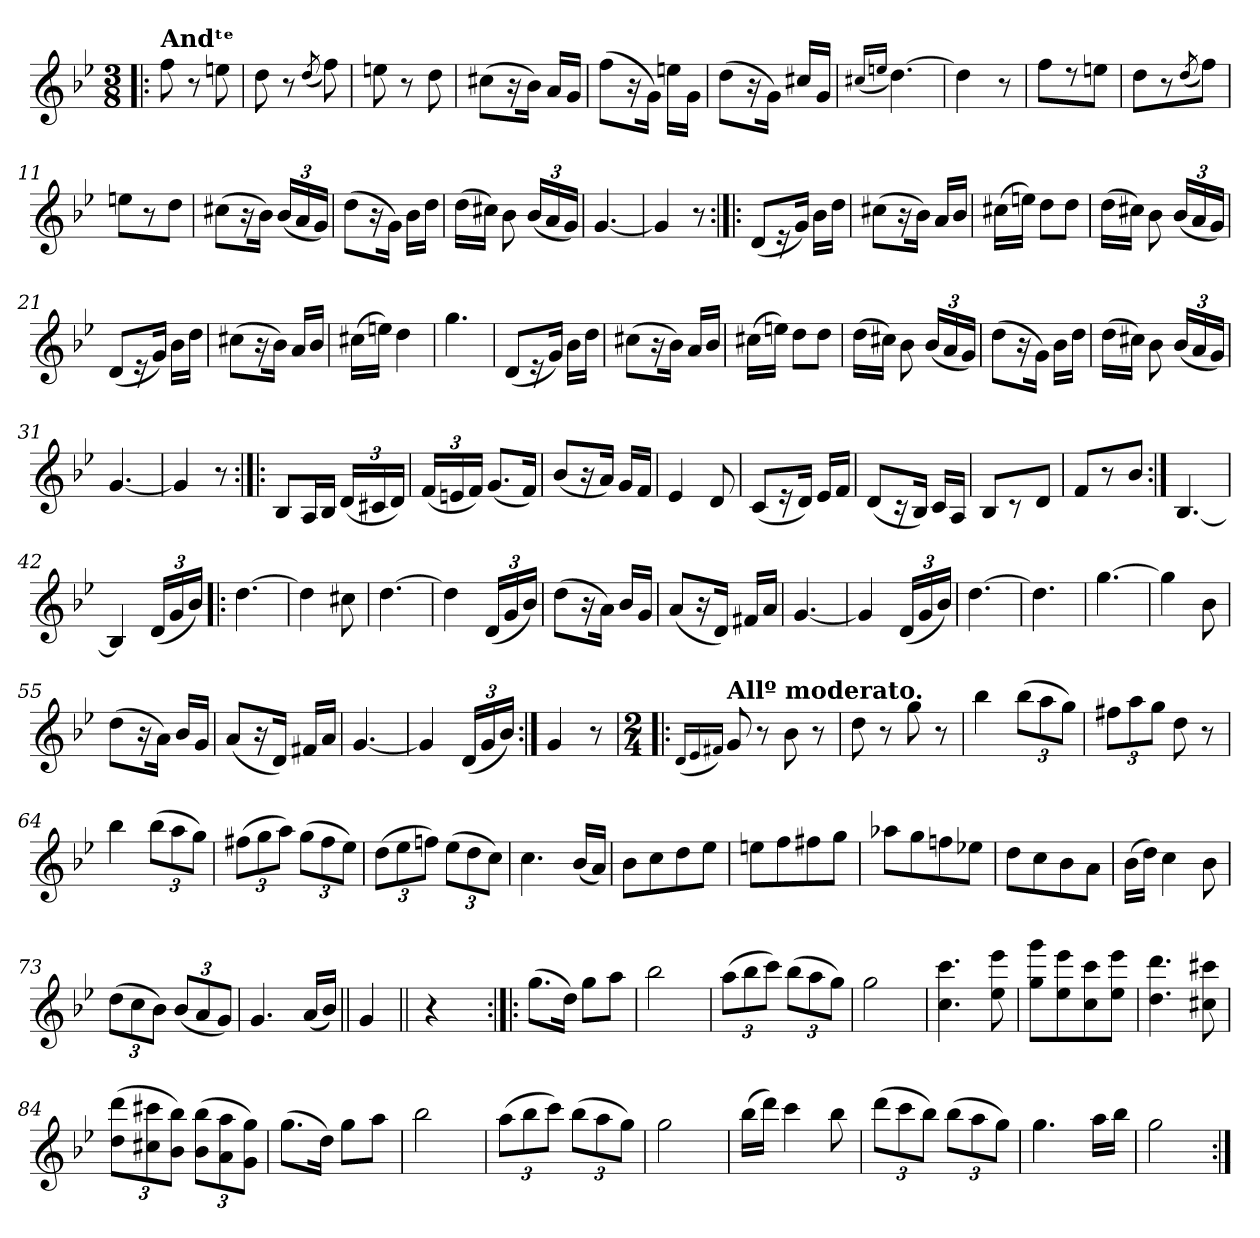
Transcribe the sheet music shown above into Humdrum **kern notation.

**kern
*part1
*staff1
*clefG2
*k[b-e-]
*g:
*M3/8
=1!|:
!LO:TX:a:B:t=Andᵗᵉ
8ff\
8r
8een\
=2
8dd\
8r
(<8qdd/
8ff\)
=3
8een\
8r
8dd\
=4
(>8cc#X\L
16r
16b-\Jk)
16a/LL
16g/JJ
=5
(>8ff\L
16r
16g\Jk)
16een\LL
16g\JJ
!!LO:LB:g=z
=6
(>8dd\L
16r
16g\Jk)
16cc#X/LL
16g/JJ
=7
(<16qcc#X/LL
16qeen/JJ
[4.dd\)
=8
4dd\]
8r
=9
8ff\L
8r
8een\J
=10
8dd\L
8r
(<8qdd/
8ff\J)
=11
8een\L
8r
8dd\J
=12
(>8cc#X\L
16r
16b-\Jk)
*Xbrackettup
(<24b-/LL
24a/
24g/JJ)
!!LO:LB:g=z
=13
(>8dd\L
16r
16g\Jk)
16b-\LL
16dd\JJ
=14
(>16dd\LL
16cc#X\JJ)
8b-\
(<24b-/LL
24a/
24g/JJ)
=15
[4.g/
=16
4g/]
8r
=17:|!|:
(<8d/L
16r
16g/Jk)
16b-\LL
16dd\JJ
=18
(>8cc#X\L
16r
16b-\Jk)
16a/LL
16b-/JJ
!!LO:LB:g=z
=19
(>16cc#X\LL
16een\JJ)
8dd\L
8dd\J
=20
(>16dd\LL
16cc#X\JJ)
8b-\
(<24b-/LL
24a/
24g/JJ)
=21
(<8d/L
16r
16g/Jk)
16b-\LL
16dd\JJ
=22
(>8cc#X\L
16r
16b-\Jk)
16a/LL
16b-/JJ
=23
(>16cc#X\LL
16een\JJ)
4dd\
=24
4.gg\
!!LO:LB:g=z
=25
(<8d/L
16r
16g/Jk)
16b-\LL
16dd\JJ
=26
(>8cc#X\L
16r
16b-\Jk)
16a/LL
16b-/JJ
=27
(>16cc#X\LL
16een\JJ)
8dd\L
8dd\J
=28
(>16dd\LL
16cc#X\JJ)
8b-\
(<24b-/LL
24a/
24g/JJ)
=29
(>8dd\L
16r
16g\Jk)
16b-\LL
16dd\JJ
!!LO:LB:g=z
=30
(>16dd\LL
16cc#X\JJ)
8b-\
(<24b-/LL
24a/
24g/JJ)
=31
[4.g/
=32
4g/]
8r
=33:|!|:
8B-/L
16A/L
16B-/JJ
(<24d/LL
24c#X/
24d/JJ)
=34
(<24f/LL
24en/
24f/JJ)
(<8.g/L
16f/Jk)
=35
(<8b-/L
16r
16a/Jk)
16g/LL
16f/JJ
!!LO:LB:g=z
=36
4e-/
8d/
=37
(<8c/L
16r
16d/Jk)
16e-/LL
16f/JJ
=38
(<8d/L
16r
16B-/Jk)
16c/LL
16A/JJ
=39
8B-/L
8r
8d/J
=40
8f/L
8r
8b-/J
=41:|!
[4.B-/
=42
4B-/]
(<24d/LL
24g/
24b-/JJ)
!!LO:LB:g=z
=43!|:
[4.dd\
=44
4dd\]
8cc#X\
=45
[4.dd\
=46
4dd\]
(<24d/LL
24g/
24b-/JJ)
=47
(>8dd\L
16r
16a\Jk)
16b-/LL
16g/JJ
=48
(<8a/L
16r
16d/Jk)
16f#X/LL
16a/JJ
=49
[4.g/
=50
4g/]
(<24d/LL
24g/
24b-/JJ)
!!LO:LB:g=z
=51
[4.dd\
=52
4.dd\]
=53
[4.gg\
=54
4gg\]
8b-\
=55
(>8dd\L
16r
16a\Jk)
16b-/LL
16g/JJ
=56
(<8a/L
16r
16d/Jk)
16f#X/LL
16a/JJ
=57
[4.g/
=58
4g/]
(<24d/LL
24g/
24b-/JJ)
=59:|!
4g/
8r
!!LO:LB:g=z
=60!|:
*M2/4
(<16qd/LL
16qe-/
16qf#X/JJ)
!LO:TX:a:B:t=Allº moderato.
8g/
8r
8b-\
8r
=61
8dd\
8r
8gg\
8r
=62
4bb-\
(>12bb-\L
12aa\
12gg\J)
=63
12ff#X\L
12aa\
12gg\J
8dd\
8r
=64
4bb-\
(>12bb-\L
12aa\
12gg\J)
=65
(>12ff#X\L
12gg\
12aa\J)
(>12gg\L
12ff#\
12ee-\J)
!!LO:PB:g=z
=66
(>12dd\L
12ee-\
12ffn\J)
(>12ee-\L
12dd\
12cc\J)
=67
4.cc\
(<16b-/LL
16a/JJ)
=68
8b-\L
8cc\
8dd\
8ee-\J
=69
8een\L
8ff\
8ff#X\
8gg\J
=70
8aa-X\L
8gg\
8ffn\
8ee-X\J
=71
8dd\L
8cc\
8b-\
8a\J
!!LO:LB:g=z
=72
(>16b-\LL
16dd\JJ)
4cc\
8b-\
=73
(>12dd\L
12cc\
12b-\J)
(<12b-/L
12a/
12g/J)
=74
4.g/
(<16a/LL
16b-/JJ)
=75||
4g/
=76||
4r
=77:|!|:
(>8.gg\L
16dd\Jk)
8gg\L
8aa\J
=78
2bb-\
=79
(>12aa\L
12bb-\
12ccc\J)
(>12bb-\L
12aa\
12gg\J)
!!LO:LB:g=z
=80
2gg\
=81
4.cc\ 4.ccc\
8ee-\ 8eee-\
=82
8gg\ 8ggg\L
8ee-\ 8eee-\
8cc\ 8ccc\
8ee-\ 8eee-\J
=83
4.dd\ 4.ddd\
8cc#X\ 8ccc#X\
=84
(>12dd\ 12ddd\L
12cc#X\ 12ccc#X\
12b-\ 12bb-\J)
(>12b-\ 12bb-\L
12a\ 12aa\
12g\ 12gg\J)
=85
(>8.gg\L
16dd\Jk)
8gg\L
8aa\J
=86
2bb-\
!!LO:LB:g=z
=87
(>12aa\L
12bb-\
12ccc\J)
(>12bb-\L
12aa\
12gg\J)
=88
2gg\
=89
(>16bb-\LL
16ddd\JJ)
4ccc\
8bb-\
=90
(>12ddd\L
12ccc\
12bb-\J)
(>12bb-\L
12aa\
12gg\J)
=91
4.gg\
16aa\LL
16bb-\JJ
=92
2gg\
=:|!
*-
